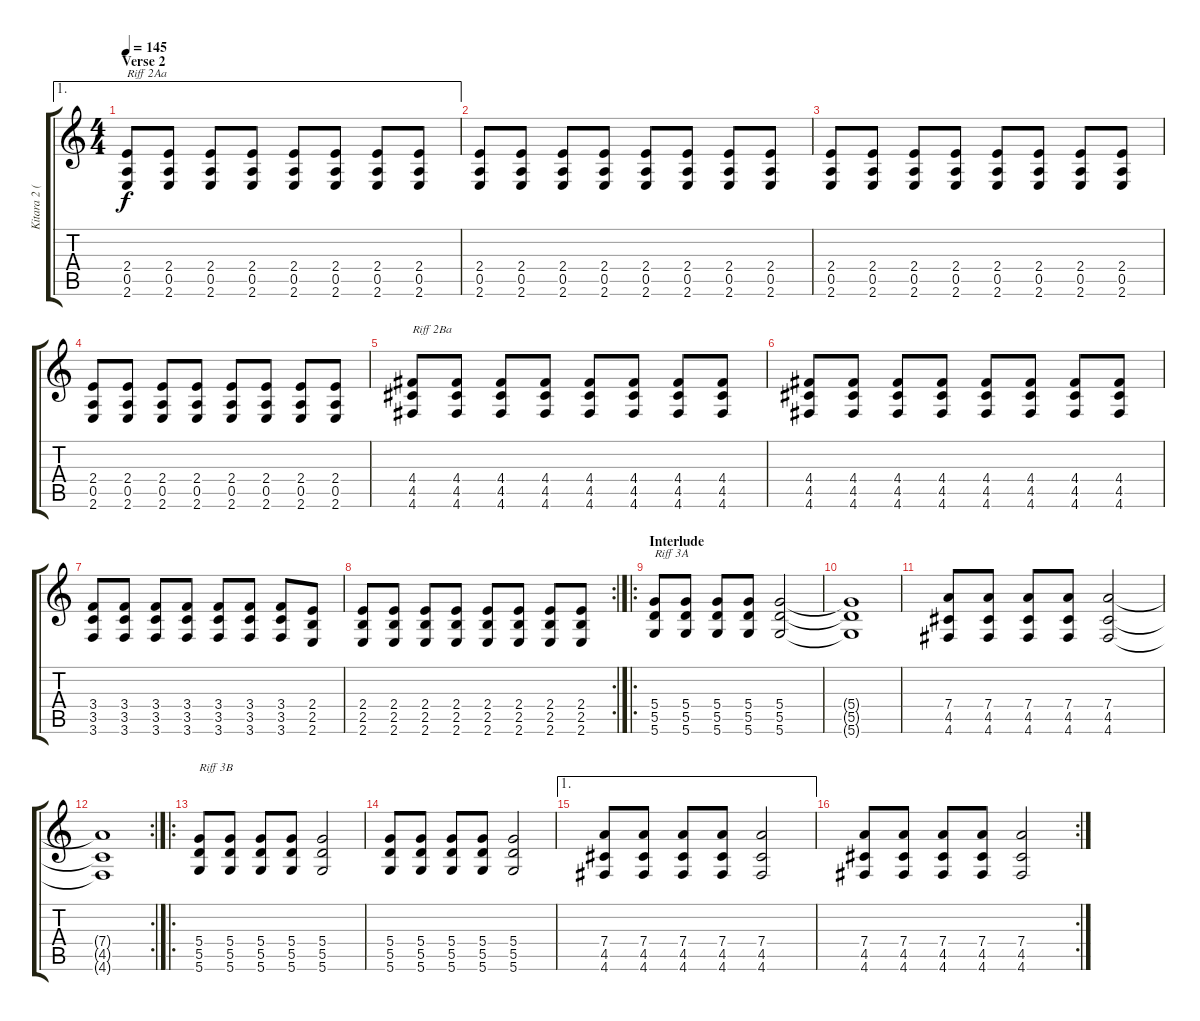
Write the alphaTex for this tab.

\track ("Kitara 2 (Tuomo)" "Kitara 2 (") {instrument distortionguitar}
\staff {score tabs}
\tuning (E4 B3 G3 D3 A2 D2) {hide}
\ae 1
\ts (4 4)
\section ("" "Verse 2")
\tempo 145
\clef g2
\ks c
(2.4 0.5 2.6).8{txt "Riff 2Aa" dy f} (2.4 0.5 2.6).8 (2.4 0.5 2.6).8 (2.4 0.5 2.6).8 (2.4 0.5 2.6).8 (2.4 0.5 2.6).8 (2.4 0.5 2.6).8 (2.4 0.5 2.6).8 |
(2.4 0.5 2.6).8 (2.4 0.5 2.6).8 (2.4 0.5 2.6).8 (2.4 0.5 2.6).8 (2.4 0.5 2.6).8 (2.4 0.5 2.6).8 (2.4 0.5 2.6).8 (2.4 0.5 2.6).8 |
(2.4 0.5 2.6).8 (2.4 0.5 2.6).8 (2.4 0.5 2.6).8 (2.4 0.5 2.6).8 (2.4 0.5 2.6).8 (2.4 0.5 2.6).8 (2.4 0.5 2.6).8 (2.4 0.5 2.6).8 |
(2.4 0.5 2.6).8 (2.4 0.5 2.6).8 (2.4 0.5 2.6).8 (2.4 0.5 2.6).8 (2.4 0.5 2.6).8 (2.4 0.5 2.6).8 (2.4 0.5 2.6).8 (2.4 0.5 2.6).8 |
(4.4 4.5 4.6).8{txt "Riff 2Ba"} (4.4 4.5 4.6).8 (4.4 4.5 4.6).8 (4.4 4.5 4.6).8 (4.4 4.5 4.6).8 (4.4 4.5 4.6).8 (4.4 4.5 4.6).8 (4.4 4.5 4.6).8 |
(4.4 4.5 4.6).8 (4.4 4.5 4.6).8 (4.4 4.5 4.6).8 (4.4 4.5 4.6).8 (4.4 4.5 4.6).8 (4.4 4.5 4.6).8 (4.4 4.5 4.6).8 (4.4 4.5 4.6).8 |
(3.4 3.5 3.6).8 (3.4 3.5 3.6).8 (3.4 3.5 3.6).8 (3.4 3.5 3.6).8 (3.4 3.5 3.6).8 (3.4 3.5 3.6).8 (3.4 3.5 3.6).8 (2.4 2.5 2.6).8 |
\rc 2
(2.4 2.5 2.6).8 (2.4 2.5 2.6).8 (2.4 2.5 2.6).8 (2.4 2.5 2.6).8 (2.4 2.5 2.6).8 (2.4 2.5 2.6).8 (2.4 2.5 2.6).8 (2.4 2.5 2.6).8 |
\ro
\section ("" "Interlude")
(5.4 5.5 5.6).8{txt "Riff 3A"} (5.4 5.5 5.6).8 (5.4 5.5 5.6).8 (5.4 5.5 5.6).8 (5.4 5.5 5.6).2 |
(5.4{t} 5.5{t} 5.6{t}).1 |
(7.4 4.5 4.6).8 (7.4 4.5 4.6).8 (7.4 4.5 4.6).8 (7.4 4.5 4.6).8 (7.4 4.5 4.6).2 |
\rc 2
(7.4{t} 4.5{t} 4.6{t}).1 |
\ro
(5.4 5.5 5.6).8{txt "Riff 3B"} (5.4 5.5 5.6).8 (5.4 5.5 5.6).8 (5.4 5.5 5.6).8 (5.4 5.5 5.6).2 |
(5.4 5.5 5.6).8 (5.4 5.5 5.6).8 (5.4 5.5 5.6).8 (5.4 5.5 5.6).8 (5.4 5.5 5.6).2 |
\ae 1
(7.4 4.5 4.6).8 (7.4 4.5 4.6).8 (7.4 4.5 4.6).8 (7.4 4.5 4.6).8 (7.4 4.5 4.6).2 |
\rc 2
(7.4 4.5 4.6).8 (7.4 4.5 4.6).8 (7.4 4.5 4.6).8 (7.4 4.5 4.6).8 (7.4 4.5 4.6).2
